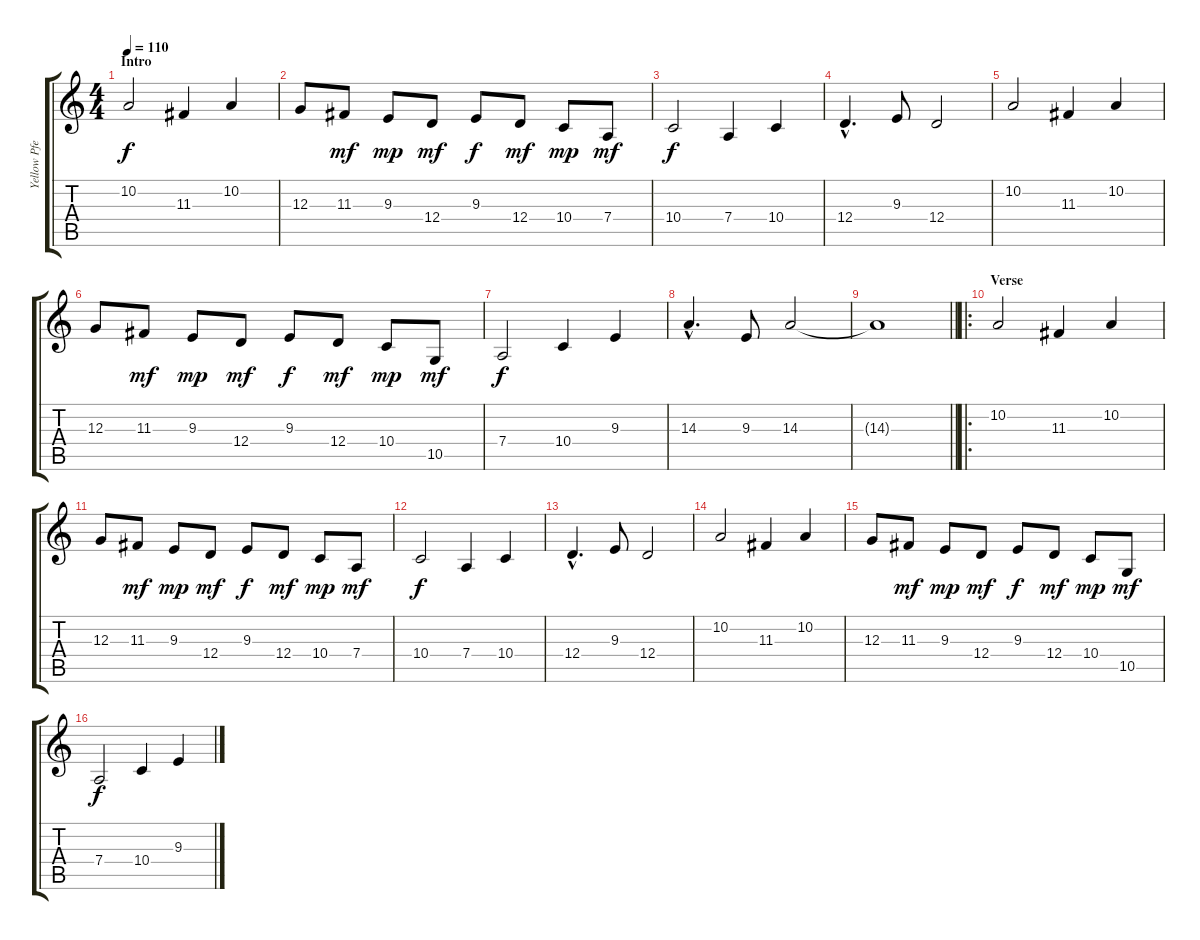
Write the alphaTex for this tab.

\track ("Yellow Pfeifer" "Yellow Pfe") {instrument violin}
\staff {score tabs}
\tuning (E4 B3 G3 D3 A2 E2) {hide}
\ts (4 4)
\section ("" "Intro")
\tempo 110
\clef g2
\ks c
10.2.2{dy f instrument violin} 11.3.4 10.2.4 |
12.3.8 11.3.8{dy mf} 9.3.8{dy mp} 12.4.8{dy mf} 9.3.8{dy f} 12.4.8{dy mf} 10.4.8{dy mp} 7.4.8{dy mf} |
10.4.2{dy f} 7.4.4 10.4.4 |
12.4{hac}.4{d} 9.3.8 12.4.2 |
10.2.2 11.3.4 10.2.4 |
12.3.8 11.3.8{dy mf} 9.3.8{dy mp} 12.4.8{dy mf} 9.3.8{dy f} 12.4.8{dy mf} 10.4.8{dy mp} 10.5.8{dy mf} |
7.4.2{dy f} 10.4.4 9.3.4 |
14.3{hac}.4{d} 9.3.8 14.3.2 |
\barLineRight lightlight
14.3{t}.1 |
\ro
\section ("" "Verse")
10.2.2 11.3.4 10.2.4 |
12.3.8 11.3.8{dy mf} 9.3.8{dy mp} 12.4.8{dy mf} 9.3.8{dy f} 12.4.8{dy mf} 10.4.8{dy mp} 7.4.8{dy mf} |
10.4.2{dy f} 7.4.4 10.4.4 |
12.4{hac}.4{d} 9.3.8 12.4.2 |
10.2.2 11.3.4 10.2.4 |
12.3.8 11.3.8{dy mf} 9.3.8{dy mp} 12.4.8{dy mf} 9.3.8{dy f} 12.4.8{dy mf} 10.4.8{dy mp} 10.5.8{dy mf} |
7.4.2{dy f} 10.4.4 9.3.4
